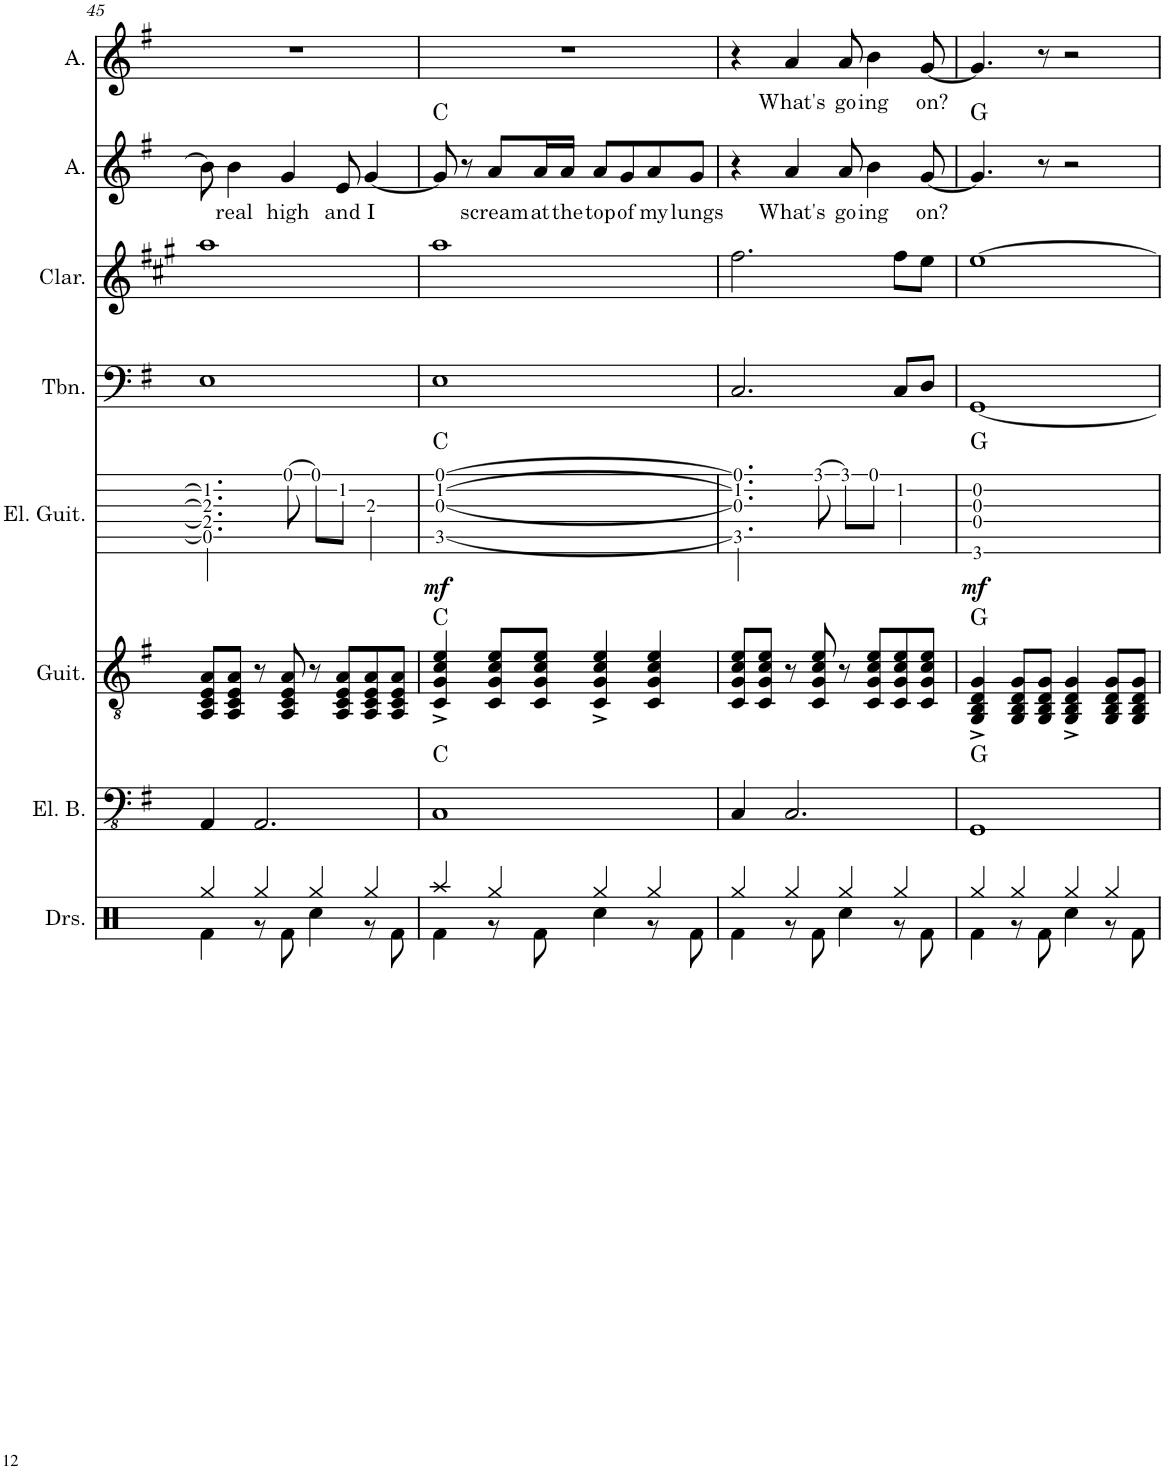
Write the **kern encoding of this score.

**kern	**kern	**harte	**kern	**harte	**kern	**dynam	**harte	**kern	**kern	**kern	**text	**harte	**kern	**text
*part8	*part7	*part7	*part6	*part6	*part5	*part5	*part5	*part4	*part3	*part2	*part2	*part2	*part1	*part1
*staff8	*staff7	*	*staff6	*	*staff5	*staff5	*	*staff4	*staff3	*staff2	*staff2	*	*staff1	*staff1
*I"Drumset	*I"Electric Bass	*	*I"Acoustic Guitar	*	*I"Electric Guitar	*	*	*I"Trombone	*I"Clarinette	*I"Alto	*	*	*I"Alto	*
*I'Drs.	*I'El. B.	*	*I'Guit.	*	*I'El. Guit.	*	*	*I'Tbn.	*I'Clar.	*I'A.	*	*	*I'A.	*
!!LO:PB:g=z
*clefX	*clefFv4	*	*clefGv2	*	*	*	*	*clefF4	*clefG2	*clefG2	*	*	*clefG2	*
*	*	*	*	*	*	*	*	*	*Trd1c2	*	*	*	*	*
*k[]	*k[f#]	*	*k[f#]	*	*k[f#]	*	*	*k[f#]	*k[f#c#g#]	*k[f#]	*	*	*k[f#]	*
*M4/4	*M4/4	*	*M4/4	*	*M4/4	*	*	*M4/4	*M4/4	*M4/4	*	*	*M4/4	*
=45	=45	=45	=45	=45	=45	=45	=45	=45	=45	=45	=45	=45	=45	=45
*^	*	*	*	*	*	*	*	*	*	*	*	*	*	*
4Rgg/	4Rf\	4AAA/	.	8AA/ 8C/ 8E/ 8A/L	.	4.AA\] 4.E\] 4.A\] 4.c\]	.	.	1E	1aa	8b\]	.	.	1r	.
!	!	!	!	!	!	!	!	!	!	!	!	!LO:LY:b	!	!	!
.	.	.	.	8AA/ 8C/ 8E/ 8A/J	.	.	.	.	.	.	4b\	real	.	.	.
4Rgg/	8r	2.AAA/	.	8r	.	.	.	.	.	.	.	.	.	.	.
!	!	!	!	!	!	!	!	!	!	!	!	!LO:LY:b	!	!	!
.	8Rf\	.	.	8AA/ 8C/ 8E/ 8A/	.	[8e\	.	.	.	.	4g/	high	.	.	.
4Rgg/	4Rcc\	.	.	8r	.	8e\L]	.	.	.	.	.	.	.	.	.
!	!	!	!	!	!	!	!	!	!	!	!	!LO:LY:b	!	!	!
.	.	.	.	8AA/ 8C/ 8E/ 8A/L	.	8c\J	.	.	.	.	8e/	and	.	.	.
!	!	!	!	!	!	!	!	!	!	!	!	!LO:LY:b	!	!	!
4Rgg/	8r	.	.	8AA/ 8C/ 8E/ 8A/	.	4A\	.	.	.	.	[4g/	I	.	.	.
.	8Rf\	.	.	8AA/ 8C/ 8E/ 8A/J	.	.	.	.	.	.	.	.	.	.	.
=46	=46	=46	=46	=46	=46	=46	=46	=46	=46	=46	=46	=46	=46	=46	=46
!	!	!	!	!	!	!	!LO:DY:b	!	!	!	!	!	!	!	!
4Raa/	4Rf\	1CC	C:maj	4C/^ 4G/^ 4c/^ 4e/^	C:maj	[1C [1G [1c [1e	mf	C:maj	1E	1aa	8g/]	.	C:maj	1r	.
.	.	.	.	.	.	.	.	.	.	.	8r	.	.	.	.
!	!	!	!	!	!	!	!	!	!	!	!	!LO:LY:b	!	!	!
4Rgg/	8r	.	.	8C/ 8G/ 8c/ 8e/L	.	.	.	.	.	.	8a/L	scream	.	.	.
!	!	!	!	!	!	!	!	!	!	!	!	!LO:LY:b	!	!	!
.	8Rf\	.	.	8C/ 8G/ 8c/ 8e/J	.	.	.	.	.	.	16a/L	at	.	.	.
!	!	!	!	!	!	!	!	!	!	!	!	!LO:LY:b	!	!	!
.	.	.	.	.	.	.	.	.	.	.	16a/JJ	the	.	.	.
!	!	!	!	!	!	!	!	!	!	!	!	!LO:LY:b	!	!	!
4Rgg/	4Rcc\	.	.	4C/^ 4G/^ 4c/^ 4e/^	.	.	.	.	.	.	8a/L	top	.	.	.
!	!	!	!	!	!	!	!	!	!	!	!	!LO:LY:b	!	!	!
.	.	.	.	.	.	.	.	.	.	.	8g/	of	.	.	.
!	!	!	!	!	!	!	!	!	!	!	!	!LO:LY:b	!	!	!
4Rgg/	8r	.	.	4C/ 4G/ 4c/ 4e/	.	.	.	.	.	.	8a/	my	.	.	.
!	!	!	!	!	!	!	!	!	!	!	!	!LO:LY:b	!	!	!
.	8Rf\	.	.	.	.	.	.	.	.	.	8g/J	lungs	.	.	.
=47	=47	=47	=47	=47	=47	=47	=47	=47	=47	=47	=47	=47	=47	=47	=47
4Rgg/	4Rf\	4CC/	.	8C/ 8G/ 8c/ 8e/L	.	4.C\] 4.G\] 4.c\] 4.e\]	.	.	2.C/	2.ff#\	4r	.	.	4r	.
.	.	.	.	8C/ 8G/ 8c/ 8e/J	.	.	.	.	.	.	.	.	.	.	.
!	!	!	!	!	!	!	!	!	!	!	!	!LO:LY:b	!	!	!LO:LY:b
4Rgg/	8r	2.CC/	.	8r	.	.	.	.	.	.	4a/	What's	.	4a/	What's
.	8Rf\	.	.	8C/ 8G/ 8c/ 8e/	.	[8g\	.	.	.	.	.	.	.	.	.
!	!	!	!	!	!	!	!	!	!	!	!	!LO:LY:b	!	!	!LO:LY:b
4Rgg/	4Rcc\	.	.	8r	.	8g\L]	.	.	.	.	8a/	go	.	8a/	go
!	!	!	!	!	!	!	!	!	!	!	!	!LO:LY:b	!	!	!LO:LY:b
.	.	.	.	8C/ 8G/ 8c/ 8e/L	.	8e\J	.	.	.	.	4b\	ing	.	4b\	ing
4Rgg/	8r	.	.	8C/ 8G/ 8c/ 8e/	.	4c\	.	.	8C/L	8ff#\L	.	.	.	.	.
!	!	!	!	!	!	!	!	!	!	!	!	!LO:LY:b	!	!	!LO:LY:b
.	8Rf\	.	.	8C/ 8G/ 8c/ 8e/J	.	.	.	.	8D/J	8ee\J	[8g/	on?	.	[8g/	on?
=48	=48	=48	=48	=48	=48	=48	=48	=48	=48	=48	=48	=48	=48	=48	=48
!	!	!	!	!	!	!	!LO:DY:b	!	!	!	!	!	!	!	!
4Rgg/	4Rf\	1GGG	G:maj	4GG/^ 4BB/^ 4D/^ 4G/^	G:maj	1GG 1D 1G 1B	mf	G:maj	[1GG	[1ee	4.g/]	.	G:maj	4.g/]	.
4Rgg/	8r	.	.	8GG/ 8BB/ 8D/ 8G/L	.	.	.	.	.	.	.	.	.	.	.
.	8Rf\	.	.	8GG/ 8BB/ 8D/ 8G/J	.	.	.	.	.	.	8r	.	.	8r	.
4Rgg/	4Rcc\	.	.	4GG/^ 4BB/^ 4D/^ 4G/^	.	.	.	.	.	.	2r	.	.	2r	.
4Rgg/	8r	.	.	8GG/ 8BB/ 8D/ 8G/L	.	.	.	.	.	.	.	.	.	.	.
.	8Rf\	.	.	8GG/ 8BB/ 8D/ 8G/J	.	.	.	.	.	.	.	.	.	.	.
*v	*v	*	*	*	*	*	*	*	*	*	*	*	*	*	*
=	=	=	=	=	=	=	=	=	=	=	=	=	=	=
*-	*-	*-	*-	*-	*-	*-	*-	*-	*-	*-	*-	*-	*-	*-
